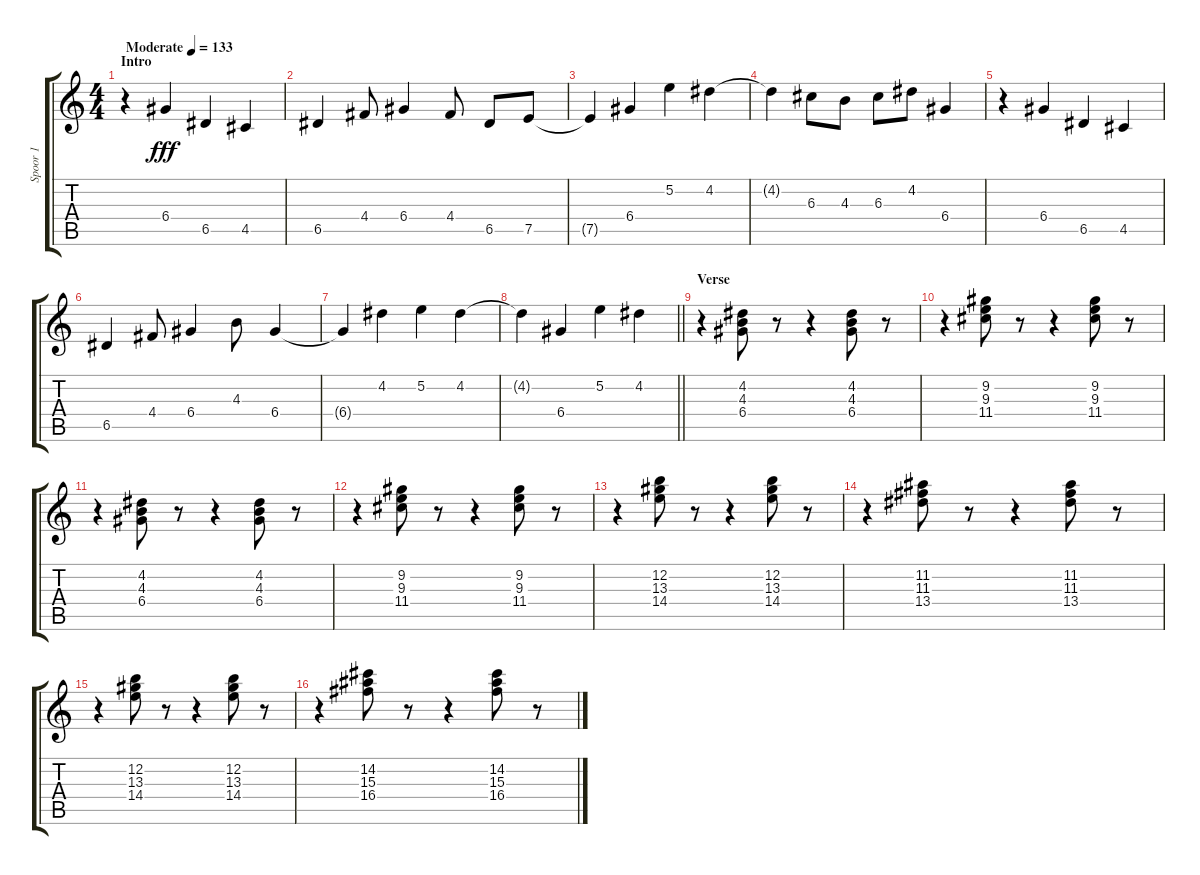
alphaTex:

\track ("Spoor 1" "Spoor 1") {instrument overdrivenguitar}
\staff {score tabs}
\tuning (E4 B3 G3 D3 A2 E2) {hide}
\ts (4 4)
\section ("" "Intro")
\tempo (133 "Moderate")
\clef g2
\ks c
r.4{dy fff instrument overdrivenguitar} 6.4.4 6.5.4 4.5.4 |
6.5.4 4.4.8 6.4.4 4.4.8 6.5.8 7.5.8 |
7.5{t}.4 6.4.4 5.2.4 4.2.4 |
4.2{t}.4 6.3.8 4.3.8 6.3.8 4.2.8 6.4.4 |
r.4 6.4.4 6.5.4 4.5.4 |
6.5.4 4.4.8 6.4.4 4.3.8 6.4.4 |
6.4{t}.4 4.2.4 5.2.4 4.2.4 |
\barLineRight lightlight
4.2{t}.4 6.4.4 5.2.4 4.2.4 |
\section ("" "Verse")
r.4 (4.2 4.3 6.4).8 r.8 r.4 (4.2 4.3 6.4).8 r.8 |
r.4 (9.2 9.3 11.4).8 r.8 r.4 (9.2 9.3 11.4).8 r.8 |
r.4 (4.2 4.3 6.4).8 r.8 r.4 (4.2 4.3 6.4).8 r.8 |
r.4 (9.2 9.3 11.4).8 r.8 r.4 (9.2 9.3 11.4).8 r.8 |
r.4 (12.2 13.3 14.4).8 r.8 r.4 (12.2 13.3 14.4).8 r.8 |
r.4 (11.2 11.3 13.4).8 r.8 r.4 (11.2 11.3 13.4).8 r.8 |
r.4 (12.2 13.3 14.4).8 r.8 r.4 (12.2 13.3 14.4).8 r.8 |
r.4 (14.2 15.3 16.4).8 r.8 r.4 (14.2 15.3 16.4).8 r.8
